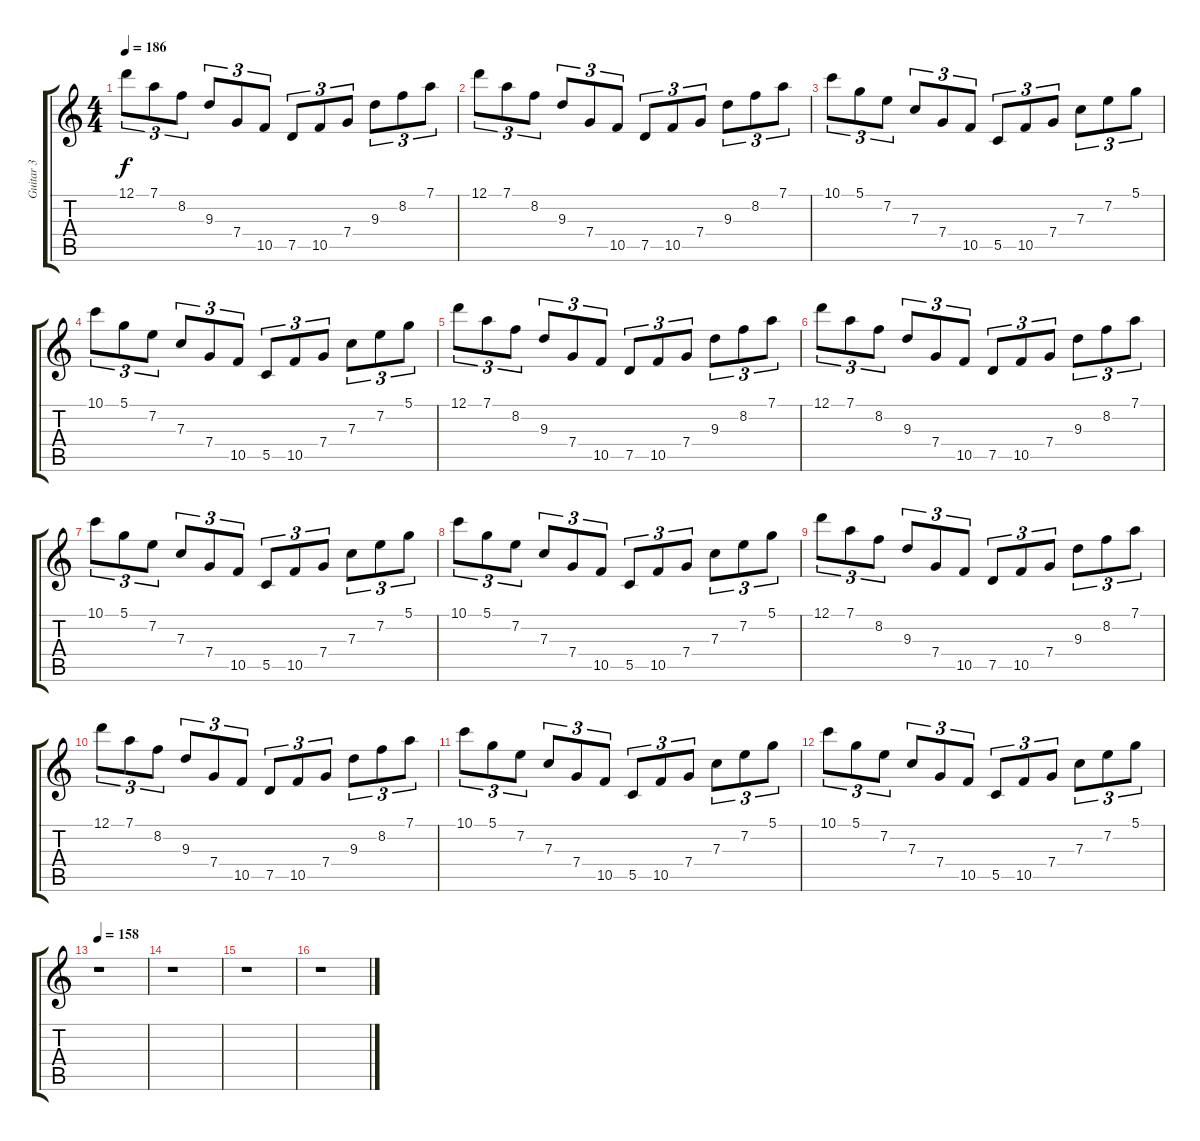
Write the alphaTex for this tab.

\track ("Guitar 3" "Guitar 3") {instrument distortionguitar}
\staff {score tabs}
\tuning (D4 A3 F3 C3 G2 D2) {hide}
\ts (4 4)
\tempo 186
\clef g2
\ks c
12.1.8{tu (3 2) dy f} 7.1.8{tu (3 2)} 8.2.8{tu (3 2)} 9.3.8{tu (3 2)} 7.4.8{tu (3 2)} 10.5.8{tu (3 2)} 7.5.8{tu (3 2)} 10.5.8{tu (3 2)} 7.4.8{tu (3 2)} 9.3.8{tu (3 2)} 8.2.8{tu (3 2)} 7.1.8{tu (3 2)} |
12.1.8{tu (3 2)} 7.1.8{tu (3 2)} 8.2.8{tu (3 2)} 9.3.8{tu (3 2)} 7.4.8{tu (3 2)} 10.5.8{tu (3 2)} 7.5.8{tu (3 2)} 10.5.8{tu (3 2)} 7.4.8{tu (3 2)} 9.3.8{tu (3 2)} 8.2.8{tu (3 2)} 7.1.8{tu (3 2)} |
10.1.8{tu (3 2)} 5.1.8{tu (3 2)} 7.2.8{tu (3 2)} 7.3.8{tu (3 2)} 7.4.8{tu (3 2)} 10.5.8{tu (3 2)} 5.5.8{tu (3 2)} 10.5.8{tu (3 2)} 7.4.8{tu (3 2)} 7.3.8{tu (3 2)} 7.2.8{tu (3 2)} 5.1.8{tu (3 2)} |
10.1.8{tu (3 2)} 5.1.8{tu (3 2)} 7.2.8{tu (3 2)} 7.3.8{tu (3 2)} 7.4.8{tu (3 2)} 10.5.8{tu (3 2)} 5.5.8{tu (3 2)} 10.5.8{tu (3 2)} 7.4.8{tu (3 2)} 7.3.8{tu (3 2)} 7.2.8{tu (3 2)} 5.1.8{tu (3 2)} |
12.1.8{tu (3 2)} 7.1.8{tu (3 2)} 8.2.8{tu (3 2)} 9.3.8{tu (3 2)} 7.4.8{tu (3 2)} 10.5.8{tu (3 2)} 7.5.8{tu (3 2)} 10.5.8{tu (3 2)} 7.4.8{tu (3 2)} 9.3.8{tu (3 2)} 8.2.8{tu (3 2)} 7.1.8{tu (3 2)} |
12.1.8{tu (3 2)} 7.1.8{tu (3 2)} 8.2.8{tu (3 2)} 9.3.8{tu (3 2)} 7.4.8{tu (3 2)} 10.5.8{tu (3 2)} 7.5.8{tu (3 2)} 10.5.8{tu (3 2)} 7.4.8{tu (3 2)} 9.3.8{tu (3 2)} 8.2.8{tu (3 2)} 7.1.8{tu (3 2)} |
10.1.8{tu (3 2)} 5.1.8{tu (3 2)} 7.2.8{tu (3 2)} 7.3.8{tu (3 2)} 7.4.8{tu (3 2)} 10.5.8{tu (3 2)} 5.5.8{tu (3 2)} 10.5.8{tu (3 2)} 7.4.8{tu (3 2)} 7.3.8{tu (3 2)} 7.2.8{tu (3 2)} 5.1.8{tu (3 2)} |
10.1.8{tu (3 2)} 5.1.8{tu (3 2)} 7.2.8{tu (3 2)} 7.3.8{tu (3 2)} 7.4.8{tu (3 2)} 10.5.8{tu (3 2)} 5.5.8{tu (3 2)} 10.5.8{tu (3 2)} 7.4.8{tu (3 2)} 7.3.8{tu (3 2)} 7.2.8{tu (3 2)} 5.1.8{tu (3 2)} |
12.1.8{tu (3 2)} 7.1.8{tu (3 2)} 8.2.8{tu (3 2)} 9.3.8{tu (3 2)} 7.4.8{tu (3 2)} 10.5.8{tu (3 2)} 7.5.8{tu (3 2)} 10.5.8{tu (3 2)} 7.4.8{tu (3 2)} 9.3.8{tu (3 2)} 8.2.8{tu (3 2)} 7.1.8{tu (3 2)} |
12.1.8{tu (3 2)} 7.1.8{tu (3 2)} 8.2.8{tu (3 2)} 9.3.8{tu (3 2)} 7.4.8{tu (3 2)} 10.5.8{tu (3 2)} 7.5.8{tu (3 2)} 10.5.8{tu (3 2)} 7.4.8{tu (3 2)} 9.3.8{tu (3 2)} 8.2.8{tu (3 2)} 7.1.8{tu (3 2)} |
10.1.8{tu (3 2)} 5.1.8{tu (3 2)} 7.2.8{tu (3 2)} 7.3.8{tu (3 2)} 7.4.8{tu (3 2)} 10.5.8{tu (3 2)} 5.5.8{tu (3 2)} 10.5.8{tu (3 2)} 7.4.8{tu (3 2)} 7.3.8{tu (3 2)} 7.2.8{tu (3 2)} 5.1.8{tu (3 2)} |
10.1.8{tu (3 2)} 5.1.8{tu (3 2)} 7.2.8{tu (3 2)} 7.3.8{tu (3 2)} 7.4.8{tu (3 2)} 10.5.8{tu (3 2)} 5.5.8{tu (3 2)} 10.5.8{tu (3 2)} 7.4.8{tu (3 2)} 7.3.8{tu (3 2)} 7.2.8{tu (3 2)} 5.1.8{tu (3 2)} |
\tempo 158
r.1 |
r.1 |
r.1 |
r.1
